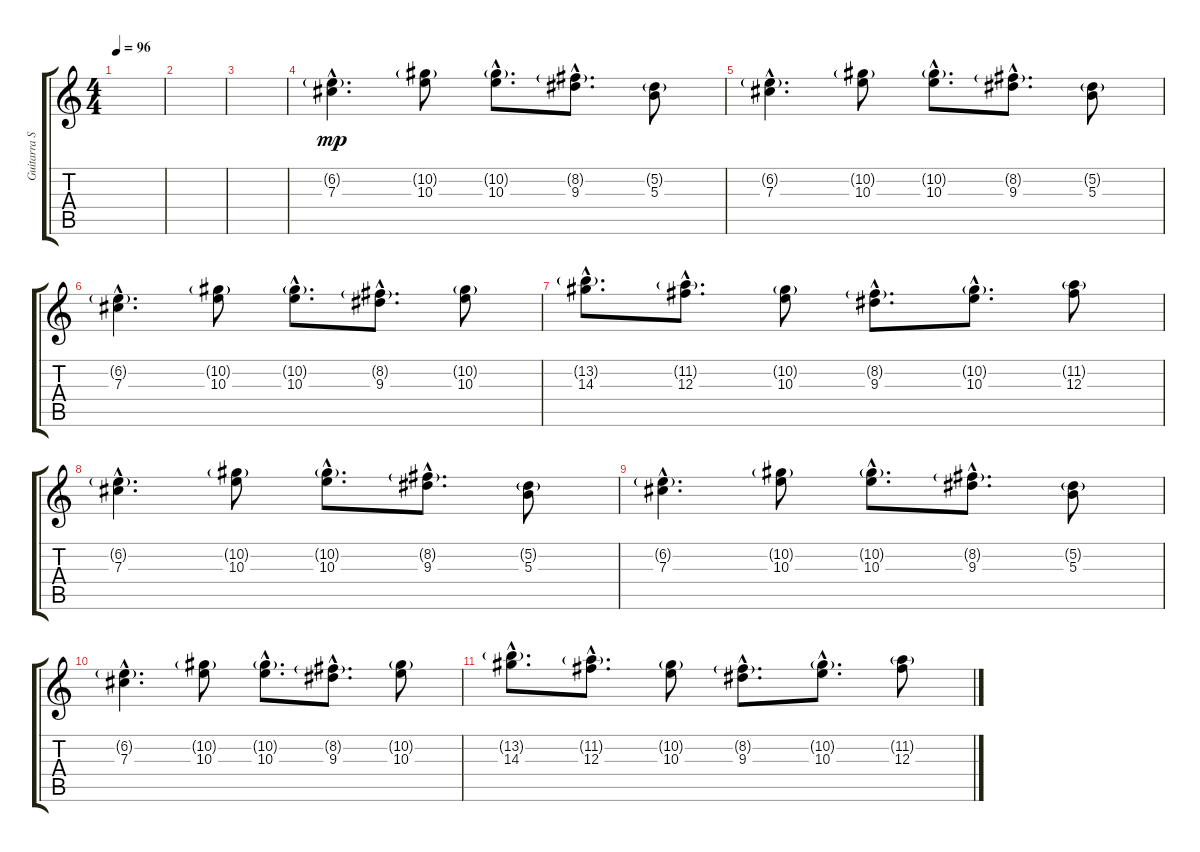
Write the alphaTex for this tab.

\track ("Guitarra Solo 1" "Guitarra S") {instrument overdrivenguitar}
\staff {score tabs}
\tuning (Eb4 Bb3 Gb3 Db3 Ab2 Eb2) {hide}
\ts (4 4)
\tempo 96
\clef g2
\ks c
|
|
|
(6.2{g hac} 7.3{hac}).4{d dy mp} (10.2{g} 10.3).8 (10.2{g hac} 10.3{hac}).8{d} (8.2{g hac} 9.3{hac}).8{d} (5.2{g} 5.3).8 |
(6.2{g hac} 7.3{hac}).4{d} (10.2{g} 10.3).8 (10.2{g hac} 10.3{hac}).8{d} (8.2{g hac} 9.3{hac}).8{d} (5.2{g} 5.3).8 |
(6.2{g hac} 7.3{hac}).4{d} (10.2{g} 10.3).8 (10.2{g hac} 10.3{hac}).8{d} (8.2{g hac} 9.3{hac}).8{d} (10.2{g} 10.3).8 |
(13.2{g hac} 14.3{hac}).8{d} (11.2{g hac} 12.3{hac}).8{d} (10.2{g} 10.3).8 (8.2{g hac} 9.3{hac}).8{d} (10.2{g hac} 10.3{hac}).8{d} (11.2{g} 12.3).8 |
(6.2{g hac} 7.3{hac}).4{d} (10.2{g} 10.3).8 (10.2{g hac} 10.3{hac}).8{d} (8.2{g hac} 9.3{hac}).8{d} (5.2{g} 5.3).8 |
(6.2{g hac} 7.3{hac}).4{d} (10.2{g} 10.3).8 (10.2{g hac} 10.3{hac}).8{d} (8.2{g hac} 9.3{hac}).8{d} (5.2{g} 5.3).8 |
(6.2{g hac} 7.3{hac}).4{d} (10.2{g} 10.3).8 (10.2{g hac} 10.3{hac}).8{d} (8.2{g hac} 9.3{hac}).8{d} (10.2{g} 10.3).8 |
(13.2{g hac} 14.3{hac}).8{d} (11.2{g hac} 12.3{hac}).8{d} (10.2{g} 10.3).8 (8.2{g hac} 9.3{hac}).8{d} (10.2{g hac} 10.3{hac}).8{d} (11.2{g} 12.3).8
